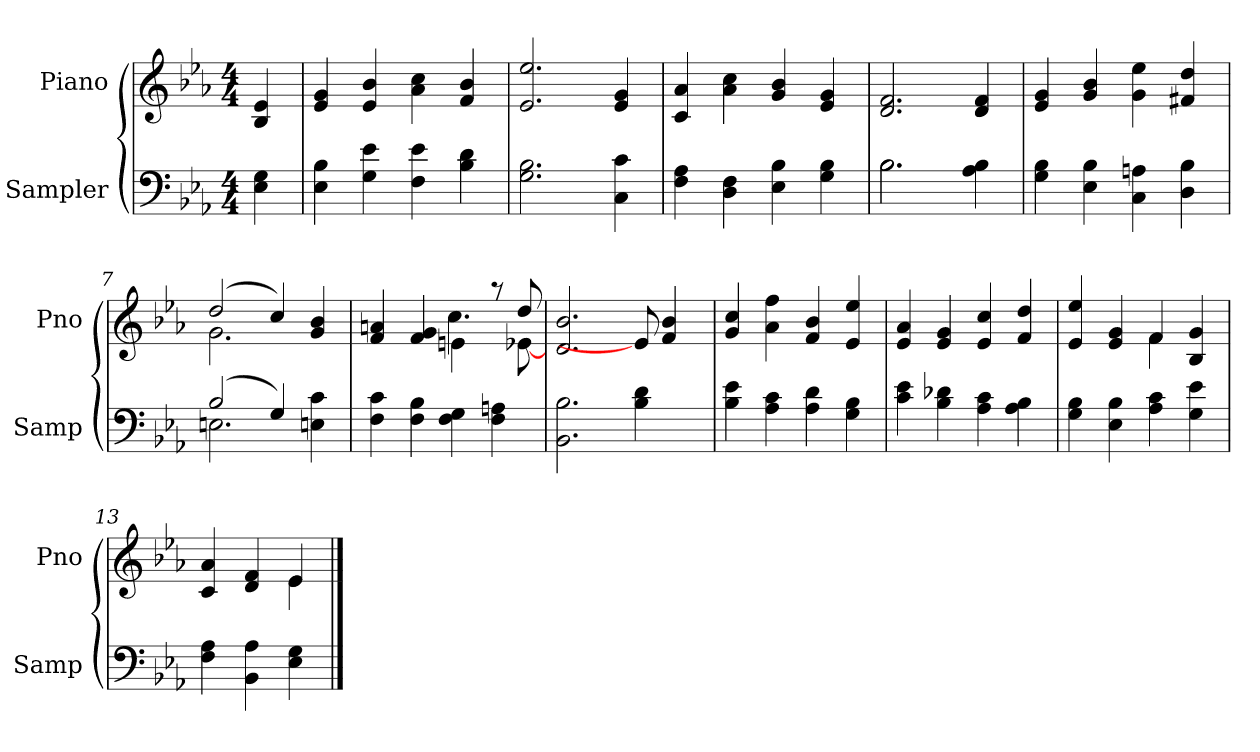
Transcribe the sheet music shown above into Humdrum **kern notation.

**kern	**kern
*part2	*part1
*staff2	*staff1
*I"Sampler	*I"Piano
*I'Samp	*I'Pno
*clefF4	*clefG2
*k[b-e-a-]	*k[b-e-a-]
*E-:	*E-:
*M4/4	*M4/4
=1	=1
4E- 4G	4B- 4e-
=2	=2
4E- 4B-	4e- 4g
4G 4e-	4e- 4b-
4F 4e-	4a- 4cc
4B- 4d	4f 4b-
=3	=3
2.G 2.B-	2.e- 2.ee-
4C 4c	4e- 4g
=4	=4
4F 4A-	4c 4a-
4D 4F	4a- 4cc
4E- 4B-	4g 4b-
4G 4B-	4e- 4g
=5	=5
*^	*
2.B-\	2.B-	2.d 2.f
4A- 4B-	4ryy	4d 4f
*v	*v	*
=6	=6
4G 4B-	4e- 4g
4E- 4B-	4g 4b-
4C 4An	4g 4ee-
4D 4B-	4f#X 4dd
=7	=7
*^	*^
(2B-/	2.E	(2dd/	2.g
4G/)	.	4cc/)	.
4En 4c	4ryy	4g 4b-	4ryy
*v	*v	*	*
=8	=8	=8
4F 4c	4f 4an	2ryy
4F 4B-	4f 4g	.
4F 4G	4en\	4.cc
4F 4An	8r	.
.	8dd/	[8e-X
*	*v	*v
=9	=9
2.BB- 2.B-	2.d 2.b-
4B- 4d	8e-]
.	4f 4b-
8ryy	.
=10	=10
4B- 4e-	4g 4cc
4A- 4c	4a- 4ff
4A- 4d	4f 4b-
4G 4B-	4e- 4ee-
=11	=11
4c 4e-	4e- 4a-
4B- 4d-X	4e- 4g
4A- 4c	4e- 4cc
4A- 4B-	4f 4dd
=12	=12
*	*^
4G 4B-	4e- 4ee-	2ryy
4E- 4B-	4e- 4g	.
4A- 4c	4f/	4f
4G 4e-	4B- 4g	4ryy
=13	=13	=13
4F 4A-	4c 4a-	2ryy
4BB- 4A-	4d 4f	.
4E- 4G	4e-/	4e-
*	*v	*v
==	==
*-	*-
